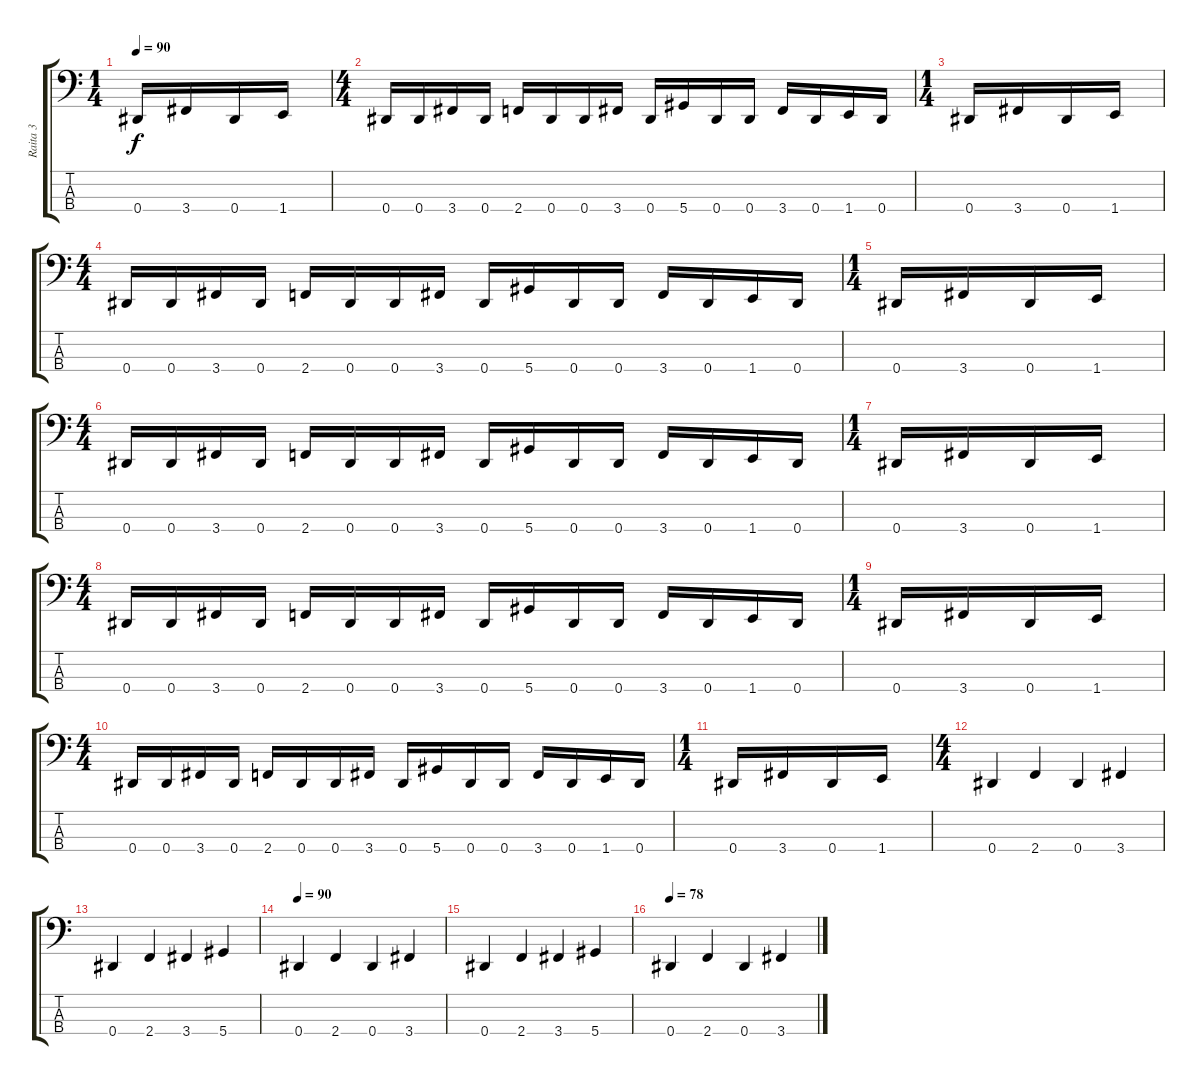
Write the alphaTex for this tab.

\track ("Raita 3" "Raita 3") {instrument electricbasspick}
\staff {score tabs}
\tuning (Gb2 Db2 Ab1 Eb1) {hide}
\ts (1 4)
\tempo 90
\clef f4
\ks c
0.4.16{dy f} 3.4.16 0.4.16 1.4.16 |
\ts (4 4)
0.4.16 0.4.16 3.4.16 0.4.16 2.4.16 0.4.16 0.4.16 3.4.16 0.4.16 5.4.16 0.4.16 0.4.16 3.4.16 0.4.16 1.4.16 0.4.16 |
\ts (1 4)
0.4.16 3.4.16 0.4.16 1.4.16 |
\ts (4 4)
0.4.16 0.4.16 3.4.16 0.4.16 2.4.16 0.4.16 0.4.16 3.4.16 0.4.16 5.4.16 0.4.16 0.4.16 3.4.16 0.4.16 1.4.16 0.4.16 |
\ts (1 4)
0.4.16 3.4.16 0.4.16 1.4.16 |
\ts (4 4)
0.4.16 0.4.16 3.4.16 0.4.16 2.4.16 0.4.16 0.4.16 3.4.16 0.4.16 5.4.16 0.4.16 0.4.16 3.4.16 0.4.16 1.4.16 0.4.16 |
\ts (1 4)
0.4.16 3.4.16 0.4.16 1.4.16 |
\ts (4 4)
0.4.16 0.4.16 3.4.16 0.4.16 2.4.16 0.4.16 0.4.16 3.4.16 0.4.16 5.4.16 0.4.16 0.4.16 3.4.16 0.4.16 1.4.16 0.4.16 |
\ts (1 4)
0.4.16 3.4.16 0.4.16 1.4.16 |
\ts (4 4)
0.4.16 0.4.16 3.4.16 0.4.16 2.4.16 0.4.16 0.4.16 3.4.16 0.4.16 5.4.16 0.4.16 0.4.16 3.4.16 0.4.16 1.4.16 0.4.16 |
\ts (1 4)
0.4.16 3.4.16 0.4.16 1.4.16 |
\ts (4 4)
0.4.4 2.4.4 0.4.4 3.4.4 |
0.4.4 2.4.4 3.4.4 5.4.4 |
\tempo 90
0.4.4 2.4.4 0.4.4 3.4.4 |
0.4.4 2.4.4 3.4.4 5.4.4 |
\tempo 78
0.4.4 2.4.4 0.4.4 3.4.4
